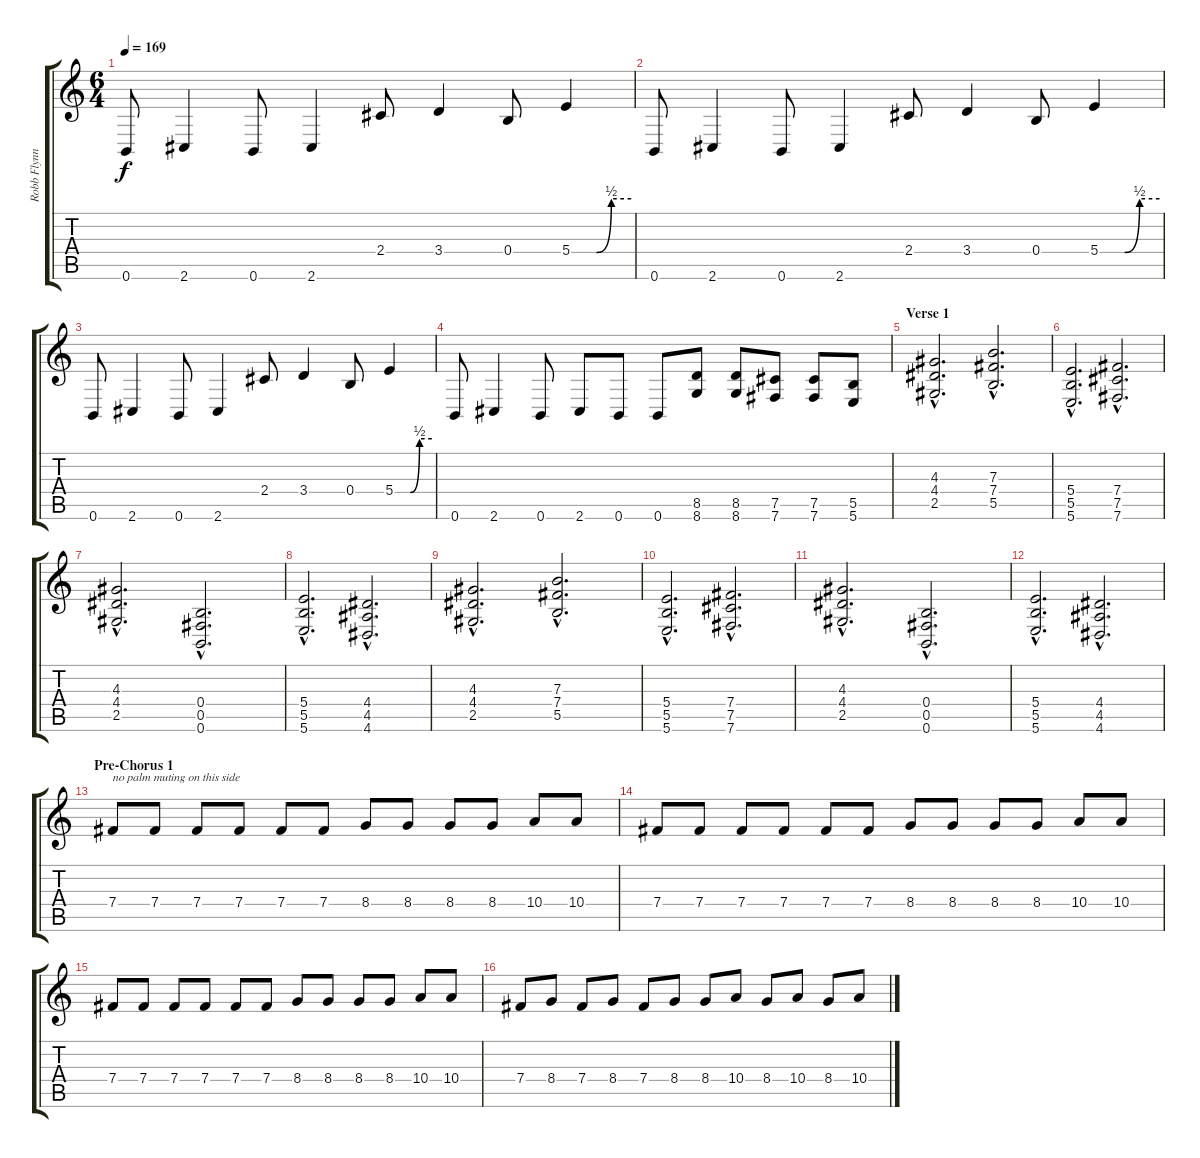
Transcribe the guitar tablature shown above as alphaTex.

\track ("Robb Flynn" "Robb Flynn") {instrument distortionguitar}
\staff {score tabs}
\tuning (Db4 Ab3 E3 B2 Gb2 B1) {hide}
\ts (6 4)
\tempo 169
\clef g2
\ks c
0.6.8{dy f} 2.6.4 0.6.8 2.6.4 2.4.8 3.4.4 0.4.8 5.4{be (custom 0 0 25 0 40 2 60 2)}.4 |
0.6.8 2.6.4 0.6.8 2.6.4 2.4.8 3.4.4 0.4.8 5.4{be (custom 0 0 25 0 40 2 60 2)}.4 |
0.6.8 2.6.4 0.6.8 2.6.4 2.4.8 3.4.4 0.4.8 5.4{be (custom 0 0 25 0 40 2 60 2)}.4 |
0.6.8 2.6.4 0.6.8 2.6.8 0.6.8 0.6.8 (8.5 8.6).8 (8.5 8.6).8 (7.5 7.6).8 (7.5 7.6).8 (5.5 5.6).8 |
\section ("" "Verse 1")
(4.3{hac} 4.4{hac} 2.5{hac}).2{d} (7.3{hac} 7.4{hac} 5.5{hac}).2{d} |
(5.4{hac} 5.5{hac} 5.6{hac}).2{d} (7.4{hac} 7.5{hac} 7.6{hac}).2{d} |
(4.3{hac} 4.4{hac} 2.5{hac}).2{d} (0.4{hac} 0.5{hac} 0.6{hac}).2{d} |
(5.4{hac} 5.5{hac} 5.6{hac}).2{d} (4.4{hac} 4.5{hac} 4.6{hac}).2{d} |
(4.3{hac} 4.4{hac} 2.5{hac}).2{d} (7.3{hac} 7.4{hac} 5.5{hac}).2{d} |
(5.4{hac} 5.5{hac} 5.6{hac}).2{d} (7.4{hac} 7.5{hac} 7.6{hac}).2{d} |
(4.3{hac} 4.4{hac} 2.5{hac}).2{d} (0.4{hac} 0.5{hac} 0.6{hac}).2{d} |
(5.4{hac} 5.5{hac} 5.6{hac}).2{d} (4.4{hac} 4.5{hac} 4.6{hac}).2{d} |
\section ("" "Pre-Chorus 1")
7.4.8{txt "no palm muting on this side"} 7.4.8 7.4.8 7.4.8 7.4.8 7.4.8 8.4.8 8.4.8 8.4.8 8.4.8 10.4.8 10.4.8 |
7.4.8 7.4.8 7.4.8 7.4.8 7.4.8 7.4.8 8.4.8 8.4.8 8.4.8 8.4.8 10.4.8 10.4.8 |
7.4.8 7.4.8 7.4.8 7.4.8 7.4.8 7.4.8 8.4.8 8.4.8 8.4.8 8.4.8 10.4.8 10.4.8 |
7.4.8 8.4.8 7.4.8 8.4.8 7.4.8 8.4.8 8.4.8 10.4.8 8.4.8 10.4.8 8.4.8 10.4.8
